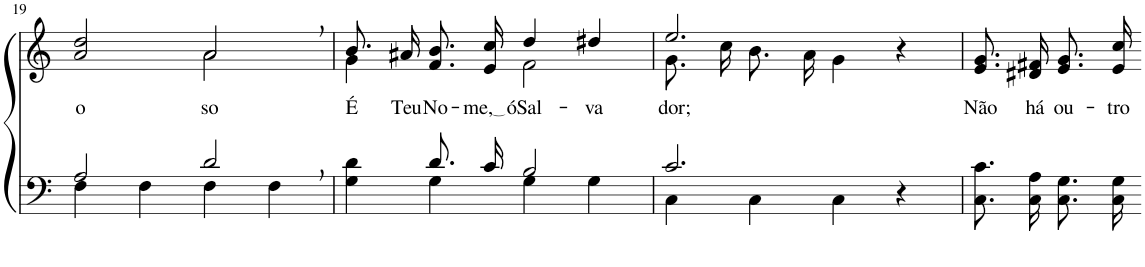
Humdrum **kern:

**kern	**kern	**text
*part2	*part1	*part1
*staff2	*staff1	*staff1
*I"Parte III e IV	*I"Parte I e II	*
!!LO:PB:g=z
*clefF4	*clefG2	*
*Trd1c2	*Trd1c2	*
*k[]	*k[]	*
*M4/4	*M4/4	*
=19	=19	=19
*^	*	*
!	!	!	!LO:LY:b
*	*	*^	*
2A/	4F\	2a/ 2dd/	2ryy	o-
.	4F\	.	.	.
!	!	!	!	!LO:LY:b
2d,/	4F\	2a,/	2a\	-so
.	4F\	.	.	.
=20	=20	=20	=20	=20
!	!	!	!	!LO:LY:b
4ryy	4G\ 4d\	8.b/L	4g\	É
!	!	!	!	!LO:LY:b
.	.	16a#X/Jk	.	Teu
!	!	!	!	!LO:LY:b
8.d/L	4G\	8.f/ 8.b/L	4ryy	No-
!	!	!	!	!LO:LY:b
16c/Jk	.	16e/ 16cc/Jk	.	me, ó
!	!	!	!	!LO:LY:b
2B/	4G\	4dd/	2f\	Sal-
!	!	!	!	!LO:LY:b
.	4G\	4dd#X/	.	-va-
=21	=21	=21	=21	=21
!	!	!	!	!LO:LY:b
2.c/	4C\	2.ee/	8.g\L	-dor;
.	.	.	16cc\Jk	.
.	4C\	.	8.b\L	.
.	.	.	16a\Jk	.
.	4C\	.	4g\	.
4r	4ryy	4r	4ryy	.
=22	=22	=22	=22	=22
!	!	!	!	!LO:LY:b
*v	*v	*	*	*
*	*v	*v	*
8.C\ 8.c\L	8.e/ 8.g/L	Não
!	!	!LO:LY:b
16C\ 16A\Jk	16d#X/ 16f#X/Jk	há
!	!	!LO:LY:b
8.C\ 8.G\L	8.e/ 8.g/L	ou-
!	!	!LO:LY:b
16C\ 16G\Jk	16e/ 16cc/Jk	-tro
=-	=-	=-
*-	*-	*-
